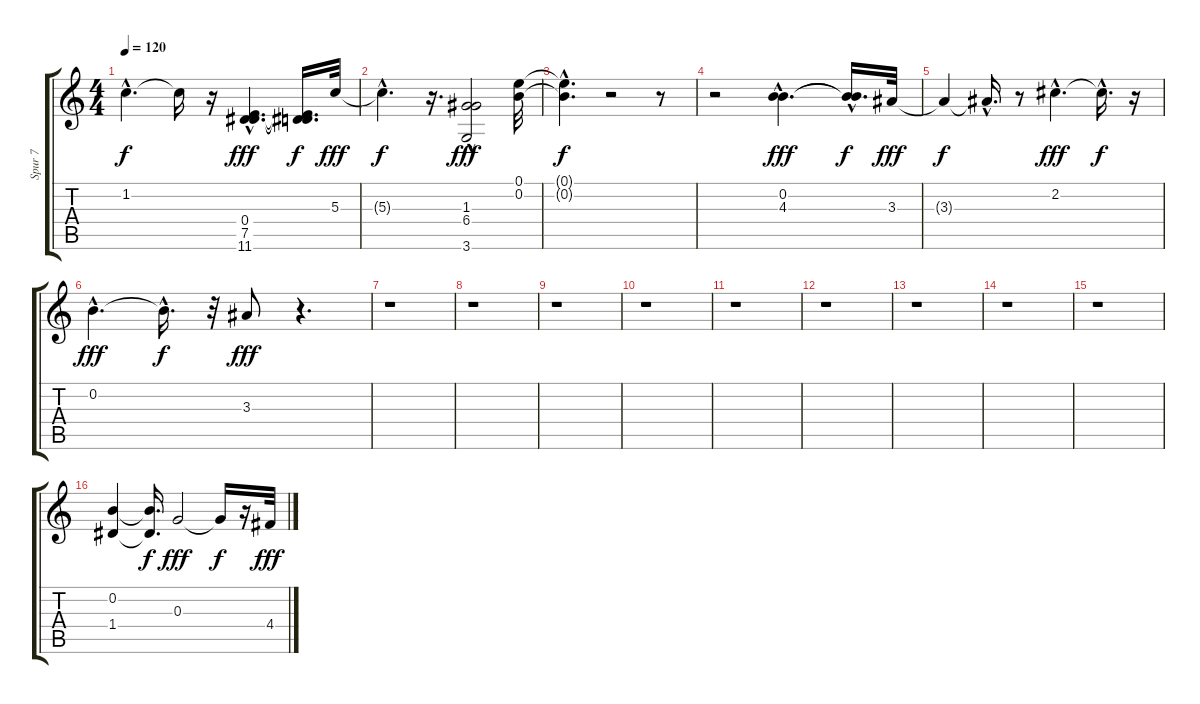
\track ("Spur 7" "Spur 7") {instrument acousticguitarnylon}
\staff {score tabs}
\tuning (E4 B3 G3 D3 A2 E2) {hide}
\ts (4 4)
\tempo 120
\clef g2
\ks c
1.2{hac t}.4{d dy f} 1.2{t}.16 r.16 (0.4{hac} 7.5{hac} 11.6{hac}).4{d dy fff} (0.4{t} 7.5{t} 11.6{t}).16{d dy f} 5.3.32{dy fff} |
5.3{hac t}.4{d dy f} r.16{d} (1.3 6.4{hac} 3.6{hac}).2{dy fff} (0.1 0.2).32 |
(0.1{hac t} 0.2{hac t}).4{d dy f} r.2 r.8 |
r.2 (0.2{hac} 4.3{hac}).4{d dy fff} (0.2{hac t} 4.3{hac t}).16{d dy f} 3.3.32{dy fff} |
3.3{t}.4{dy f} 3.3{hac t}.16{d} r.8 2.2{hac}.4{d dy fff} 2.2{hac t}.16{d dy f} r.16 |
0.2{hac}.4{d dy fff} 0.2{hac t}.16{d dy f} r.32 3.3.8{dy fff} r.4{d} |
r.1 |
r.1 |
r.1 |
r.1 |
r.1 |
r.1 |
r.1 |
r.1 |
r.1 |
(0.2 1.4).4 (0.2{t} 1.4{t}).16{d dy f} 0.3.2{dy fff} 0.3{t}.16{dy f} r.16 4.4.32{dy fff}
